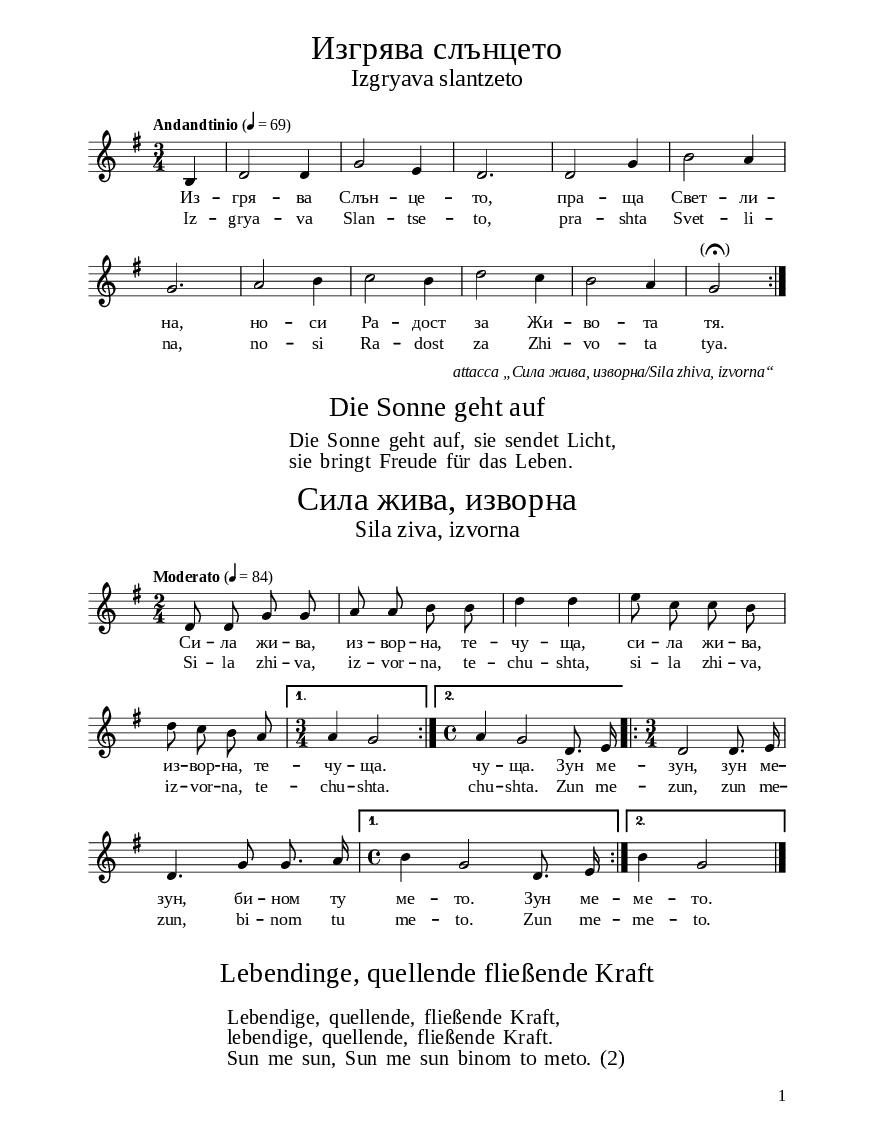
\version "2.24.0"

% include paper part and global functions
\include "include/globals.ily"

\bookpart {
  \include "include/bookpart-paper.ily"
  \score {
    \include "include/score-layout.ily"

    \new Voice \absolute {
      \clef treble
      \key g \major
      \time 3/4
      \tempoFunc "Andandtinio" 4 "69"
      \partial 4
      \autoBeamOff

      \repeat volta 2 {
        b4  |  d'2 d'4 | g'2 e'4 | d'2. | d'2 g'4 | b'2 a'4 \break |

        g'2. | a'2 b'4 | c''2 b'4 | d''2 c''4 | b'2 a'4^\markup { \concat {"              (" \fermata ")"}} |  g'2
        \break
      }
    }

    \addlyrics {
      Из -- гря --
      ва Слън -- це -- то, пра -- ща Свет -- ли -- на,
      но -- си Ра -- дост за Жи -- во -- та тя.
    }

    \addlyrics {
      Iz -- grya --
      va Slan -- tse -- to, pra -- shta Svet -- li -- na,
      no -- si Ra -- dost za Zhi -- vo -- ta tya.
    }
    \header {
      title = \titleFunc "Изгрява слънцето" "Izgryava slantzeto"
    }

    \midi{}

  } % score
  
  \markup \italic \dc-one-nobold "attacca „Сила жива, изворна/Sila zhiva, izvorna“"
  
  % include foreign translation(s) of the song
  \version "2.24.0"

\markup \fill-line { \fontsize #deTitleFontSize "Die Sonne geht auf" }
\markup \null

\markup \fontsize #deCoupletFontSize {
  \hspace #18
  \override #`(baseline-skip . ,deCoupletBaselineSkip)

  \column {
    \line { " " Die Sonne geht auf, sie sendet Licht, }

    \line { " "  sie bringt Freude für das Leben. }


  }
}

    \markup \empty-one

   \include "include/bookpart-paper.ily"
  \score {
    \include "include/score-layout.ily"

    \new Voice \absolute {
     \clef treble
      \key g \major
      \time 2/4
      \tempoFunc "Moderato" 4 "84"
      \autoBeamOff

      \repeat volta 2 {
        d'8 d' g' g' | a'8 a' b' b' | d''4 d'' | e''8 c'' c'' b' \break |

        d''8 c'' b' a' |
      } \alternative { { \time 3/4 a'4 g'2 |} { \time 4/4  a'4 g'2 d'8. e'16 | } } \repeat volta 2 {
        \time 3/4 d'2 d'8. e'16 \break |

        d'4. g'8 g'8. a'16 |
      }
      \alternative  {
        {\time 4/4 b'4 g'2 d'8. e'16 | }
        { b'4 g'2 \bar "|."}
      }
    }

    \addlyrics {
      Си --
      ла жи -- ва, из -- вор -- на, те -- чу -- ща, си
      -- ла жи -- ва, из -- вор -- на, те -- чу -- ща.
      чу -- ща. Зун ме -- зун, зун ме -- зун, би --
      ном ту ме -- то. Зун ме -- ме -- то.
    }
    \addlyrics {
      Si --
      la zhi -- va, iz -- vor -- na, te -- chu -- shta, si
      -- la zhi -- va, iz -- vor -- na, te -- chu -- shta.
      chu -- shta. Zun me -- zun, zun me -- zun, bi --
      nom tu me -- to. Zun me -- me -- to.
    }
    \header {
      title = \titleFunc "Сила жива, изворна" "Sila ziva, izvorna"
    }

    \midi{}

  } % score

  
  % include foreign translation(s) of the song
  \version "2.22.1"

\markup \fill-line { \fontsize #deTitleFontSize "Lebendinge, quellende fließende Kraft" }
\markup \null
\markup \null
\markup \fontsize #deCoupletFontSize {
  \hspace #12
  \override #`(baseline-skip . ,deCoupletBaselineSkip)

  \column {

    \line { " " Lebendige, quellende, fließende Kraft,}

    \line { " " lebendige, quellende, fließende Kraft. }

    \line { " " Sun me sun, Sun me sun binom to meto. (2) }




  }
}


} % bookpart
